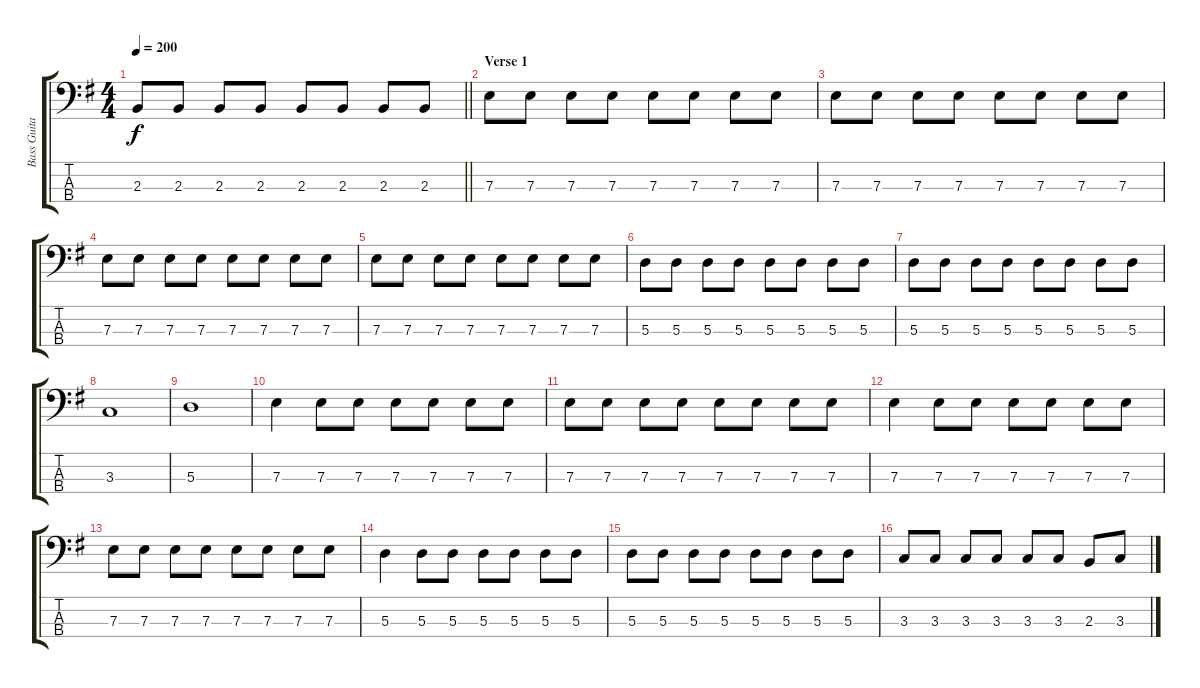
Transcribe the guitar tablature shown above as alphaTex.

\track ("Bass Guitar" "Bass Guita") {instrument electricbasspick}
\staff {score tabs}
\tuning (G2 D2 A1 E1) {hide}
\ts (4 4)
\tempo 200
\clef f4
\barLineRight lightlight
\ks g
2.3.8{dy f} 2.3.8 2.3.8 2.3.8 2.3.8 2.3.8 2.3.8 2.3.8 |
\section ("" "Verse 1")
7.3.8 7.3.8 7.3.8 7.3.8 7.3.8 7.3.8 7.3.8 7.3.8 |
7.3.8 7.3.8 7.3.8 7.3.8 7.3.8 7.3.8 7.3.8 7.3.8 |
7.3.8 7.3.8 7.3.8 7.3.8 7.3.8 7.3.8 7.3.8 7.3.8 |
7.3.8 7.3.8 7.3.8 7.3.8 7.3.8 7.3.8 7.3.8 7.3.8 |
5.3.8 5.3.8 5.3.8 5.3.8 5.3.8 5.3.8 5.3.8 5.3.8 |
5.3.8 5.3.8 5.3.8 5.3.8 5.3.8 5.3.8 5.3.8 5.3.8 |
3.3.1 |
5.3.1 |
7.3.4 7.3.8 7.3.8 7.3.8 7.3.8 7.3.8 7.3.8 |
7.3.8 7.3.8 7.3.8 7.3.8 7.3.8 7.3.8 7.3.8 7.3.8 |
7.3.4 7.3.8 7.3.8 7.3.8 7.3.8 7.3.8 7.3.8 |
7.3.8 7.3.8 7.3.8 7.3.8 7.3.8 7.3.8 7.3.8 7.3.8 |
5.3.4 5.3.8 5.3.8 5.3.8 5.3.8 5.3.8 5.3.8 |
5.3.8 5.3.8 5.3.8 5.3.8 5.3.8 5.3.8 5.3.8 5.3.8 |
3.3.8 3.3.8 3.3.8 3.3.8 3.3.8 3.3.8 2.3.8 3.3.8
